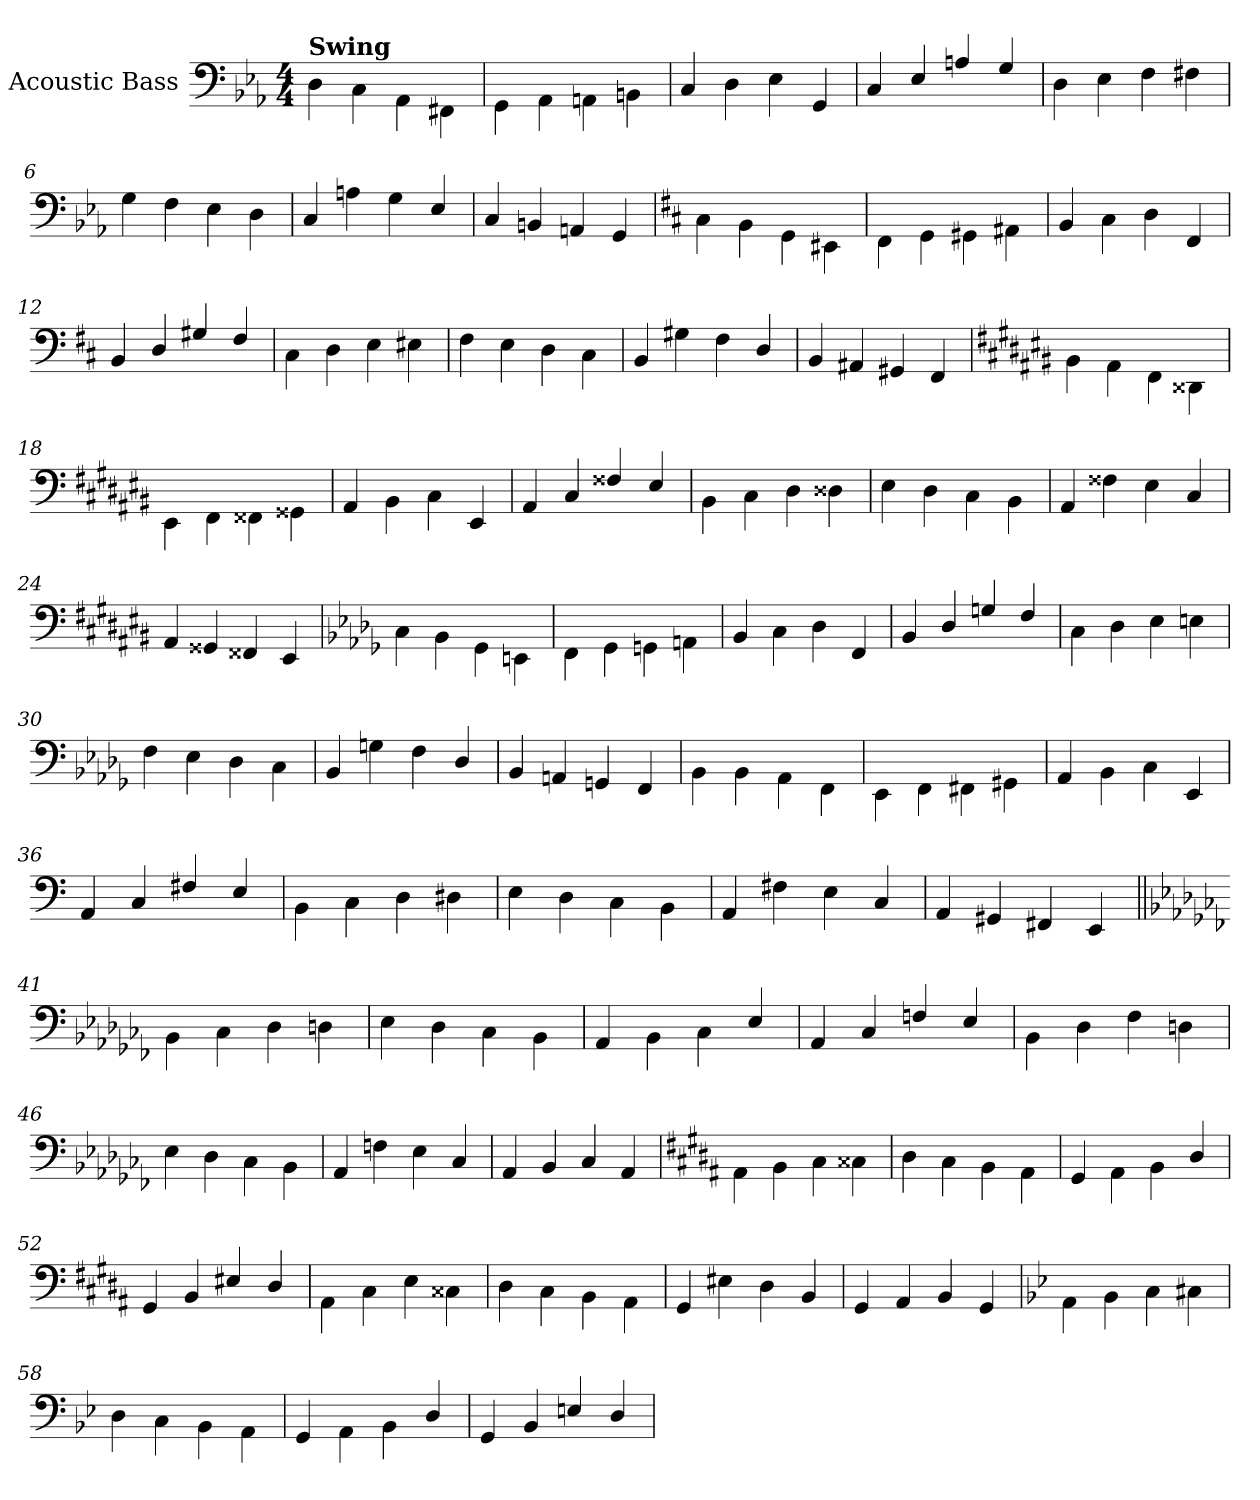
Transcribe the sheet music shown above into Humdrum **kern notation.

**kern
*part1
*staff1
*I"Acoustic Bass
*I'Bass
*clefF4
*ITrd7c12
*k[b-e-a-]
*c:
*M4/4
=1
!LO:TX:a:B:t=Swing
4DD\
4CC\
4AAA-\
4FFF#X\
=2
4GGG\
4AAA-\
4AAAn\
4BBBn\
=3
4CC/
4DD\
4EE-\
4GGG/
=4
4CC/
4EE-/
4AAn/
4GG/
=5
4DD\
4EE-\
4FF\
4FF#X\
=6
4GG\
4FF\
4EE-\
4DD\
=7
4CC/
4AAn\
4GG\
4EE-/
=8
4CC/
4BBBn/
4AAAn/
4GGG/
=9
*k[f#c#]
*b:
4CC#\
4BBB\
4GGG\
4EEE#X\
=10
4FFF#\
4GGG\
4GGG#X\
4AAA#X\
=11
4BBB/
4CC#\
4DD\
4FFF#/
=12
4BBB/
4DD/
4GG#X/
4FF#/
=13
4CC#\
4DD\
4EE\
4EE#X\
=14
4FF#\
4EE\
4DD\
4CC#\
=15
4BBB/
4GG#X\
4FF#\
4DD/
=16
4BBB/
4AAA#X/
4GGG#X/
4FFF#/
=17
*k[f#c#g#d#a#e#b#]
4BBB#\
4AAA#\
4FFF#\
4DDD##X\
=18
4EEE#\
4FFF#\
4FFF##X\
4GGG##X\
=19
4AAA#/
4BBB#\
4CC#\
4EEE#/
=20
4AAA#/
4CC#/
4FF##X/
4EE#/
=21
4BBB#\
4CC#\
4DD#\
4DD##X\
=22
4EE#\
4DD#\
4CC#\
4BBB#\
=23
4AAA#/
4FF##X\
4EE#\
4CC#/
=24
4AAA#/
4GGG##X/
4FFF##X/
4EEE#/
=25
*k[b-e-a-d-g-]
4CC\
4BBB-\
4GGG-\
4EEEn\
=26
4FFF\
4GGG-\
4GGGn\
4AAAn\
=27
4BBB-/
4CC\
4DD-\
4FFF/
=28
4BBB-/
4DD-/
4GGn/
4FF/
=29
4CC\
4DD-\
4EE-\
4EEn\
=30
4FF\
4EE-\
4DD-\
4CC\
=31
4BBB-/
4GGn\
4FF\
4DD-/
=32
4BBB-/
4AAAn/
4GGGn/
4FFF/
=33
*k[]
4BBB\
4BBB\
4AAA\
4FFF\
=34
4EEE\
4FFF\
4FFF#X\
4GGG#X\
=35
4AAA/
4BBB\
4CC\
4EEE/
=36
4AAA/
4CC/
4FF#X/
4EE/
=37
4BBB\
4CC\
4DD\
4DD#X\
=38
4EE\
4DD\
4CC\
4BBB\
=39
4AAA/
4FF#X\
4EE\
4CC/
=40
4AAA/
4GGG#X/
4FFF#X/
4EEE/
=41||
*k[b-e-a-d-g-c-f-]
4BBB-\
4CC-\
4DD-\
4DDn\
=42
4EE-\
4DD-\
4CC-\
4BBB-\
=43
4AAA-/
4BBB-\
4CC-\
4EE-/
=44
4AAA-/
4CC-/
4FFn/
4EE-/
=45
4BBB-\
4DD-\
4FF-\
4DDn\
=46
4EE-\
4DD-\
4CC-\
4BBB-\
=47
4AAA-/
4FFn\
4EE-\
4CC-/
=48
4AAA-/
4BBB-/
4CC-/
4AAA-/
=49
*k[f#c#g#d#a#]
4AAA#\
4BBB\
4CC#\
4CC##X\
=50
4DD#\
4CC#\
4BBB\
4AAA#\
=51
4GGG#/
4AAA#\
4BBB\
4DD#/
=52
4GGG#/
4BBB/
4EE#X/
4DD#/
=53
4AAA#\
4CC#\
4EE\
4CC##X\
=54
4DD#\
4CC#\
4BBB\
4AAA#\
=55
4GGG#/
4EE#X\
4DD#\
4BBB/
=56
4GGG#/
4AAA#/
4BBB/
4GGG#/
=57
*k[b-e-]
4AAA\
4BBB-\
4CC\
4CC#X\
=58
4DD\
4CC\
4BBB-\
4AAA\
=59
4GGG/
4AAA\
4BBB-\
4DD/
=60
4GGG/
4BBB-/
4EEn/
4DD/
=
*-
